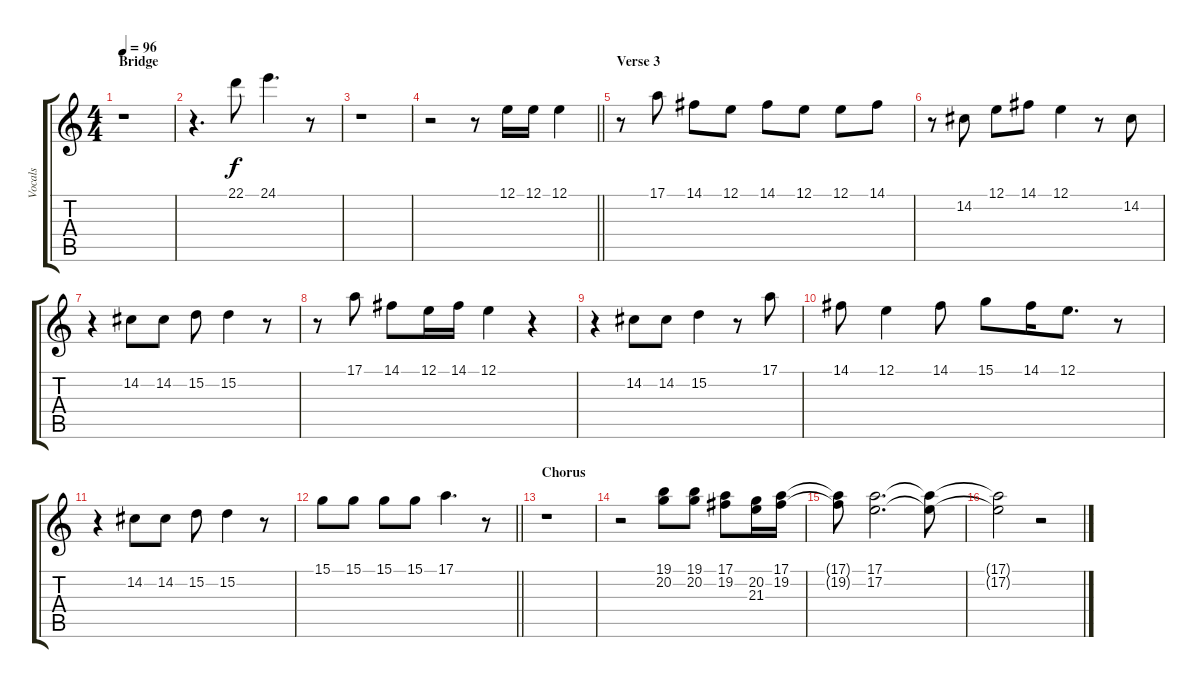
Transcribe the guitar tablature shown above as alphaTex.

\track ("Vocals" "Vocals") {instrument flute}
\staff {score tabs}
\tuning (E4 B3 G3 D3 A2 E2) {hide}
\ts (4 4)
\section ("" "Bridge")
\tempo 96
\clef g2
\ks c
r.1{dy f} |
r.4{d} 22.1.8 24.1.4{d} r.8 |
r.1 |
\barLineRight lightlight
r.2 r.8 12.1.16 12.1.16 12.1.4 |
\section ("" "Verse 3")
r.8 17.1.8 14.1.8 12.1.8 14.1.8 12.1.8 12.1.8 14.1.8 |
r.8 14.2.8 12.1.8 14.1.8 12.1.4 r.8 14.2.8 |
r.4 14.2.8 14.2.8 15.2.8 15.2.4 r.8 |
r.8 17.1.8 14.1.8 12.1.16 14.1.16 12.1.4 r.4 |
r.4 14.2.8 14.2.8 15.2.4 r.8 17.1.8 |
14.1.8 12.1.4 14.1.8 15.1.8 14.1.16 12.1.8{d} r.8 |
r.4 14.2.8 14.2.8 15.2.8 15.2.4 r.8 |
\barLineRight lightlight
15.1.8 15.1.8 15.1.8 15.1.8 17.1.4{d} r.8 |
\section ("" "Chorus")
r.1 |
r.2 (19.1 20.2).8 (19.1 20.2).8 (17.1 19.2).8 (20.2 21.3).16 (17.1 19.2).16 |
(17.1{t} 19.2{t}).8 (17.1 17.2).2{d} (17.1{t} 17.2{t}).8 |
(17.1{t} 17.2{t}).2 r.2
